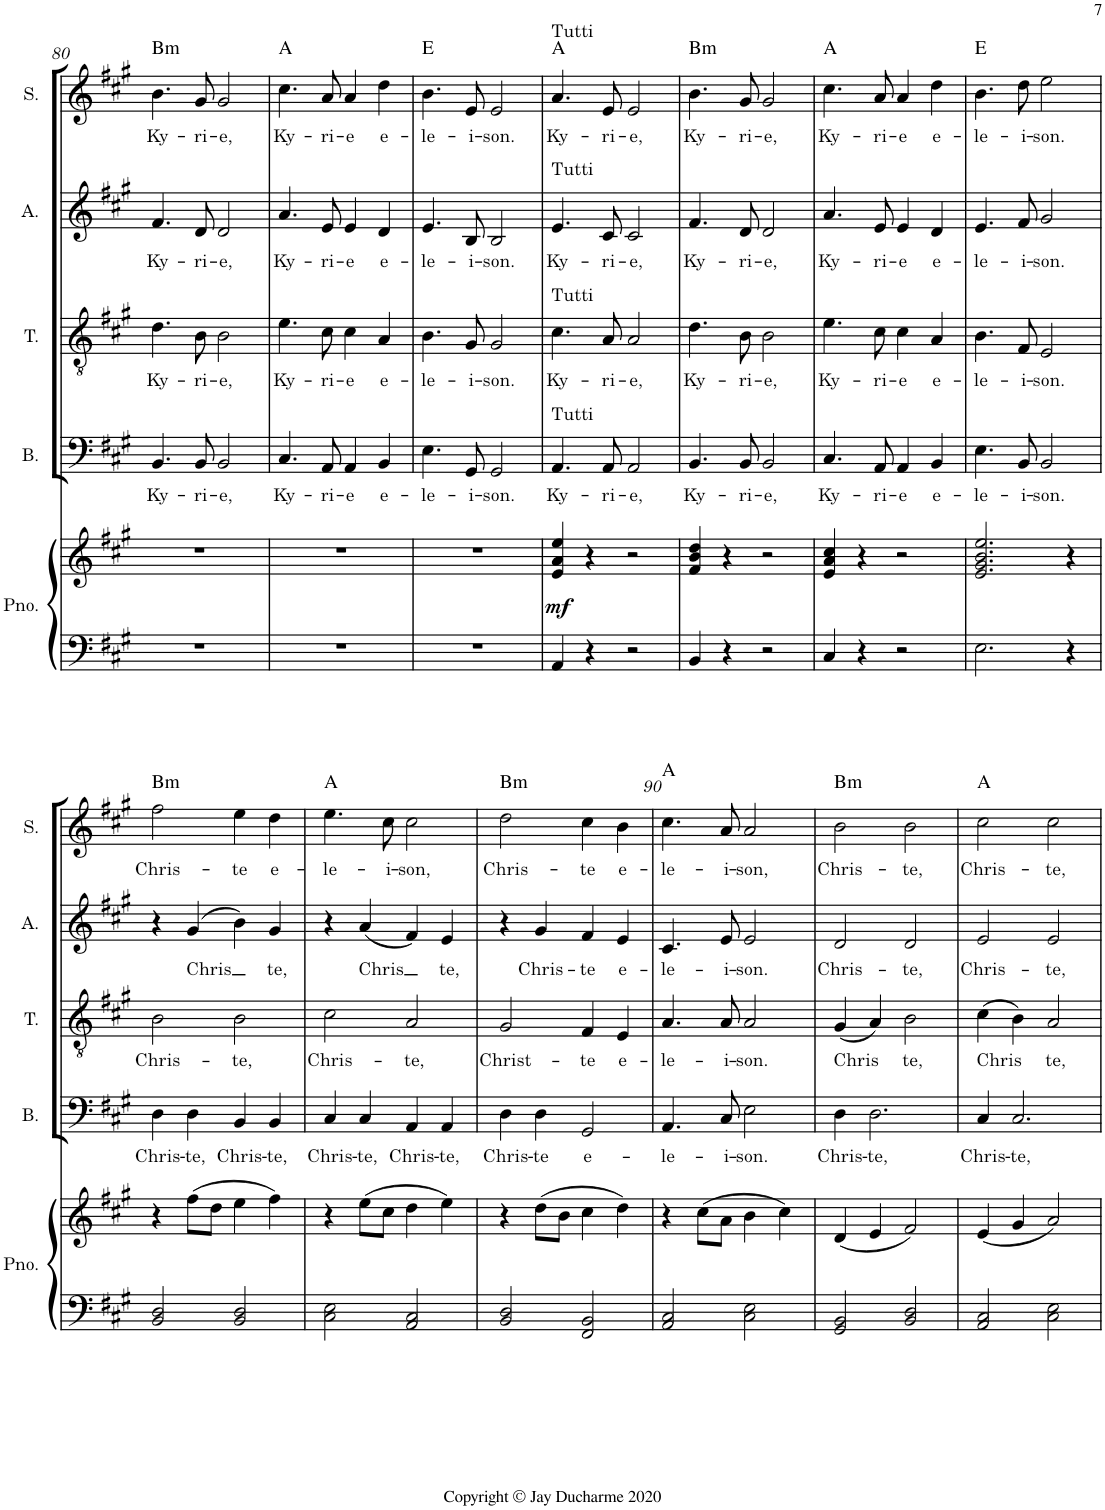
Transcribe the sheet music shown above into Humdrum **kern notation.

**kern	**kern	**dynam	**kern	**text	**kern	**text	**kern	**text	**kern	**text	**harte
*part5	*part5	*part5	*part4	*part4	*part3	*part3	*part2	*part2	*part1	*part1	*part1
*staff6	*staff5	*staff5/6	*staff4	*staff4	*staff3	*staff3	*staff2	*staff2	*staff1	*staff1	*
*I"Piano	*	*	*I"Bass	*	*I"Tenor	*	*I"Alto	*	*I"Soprano	*	*
*I'Pno.	*	*	*I'B.	*	*I'T.	*	*I'A.	*	*I'S.	*	*
!!LO:PB:g=z
*clefF4	*clefG2	*	*clefF4	*	*clefGv2	*	*clefG2	*	*clefG2	*	*
*k[f#c#g#]	*k[f#c#g#]	*	*k[f#c#g#]	*	*k[f#c#g#]	*	*k[f#c#g#]	*	*k[f#c#g#]	*	*
*A:	*A:	*	*A:	*	*A:	*	*A:	*	*A:	*	*
*M4/4	*M4/4	*	*M4/4	*	*M4/4	*	*M4/4	*	*M4/4	*	*
=80	=80	=80	=80	=80	=80	=80	=80	=80	=80	=80	=80
!	!	!	!	!LO:LY:b	!	!LO:LY:b	!	!LO:LY:b	!	!LO:LY:b	!LO:H:kt=m
1r	1r	.	4.BB/	Ky-	4.d\	Ky-	4.f#/	Ky-	4.b\	Ky-	B:min
!	!	!	!	!LO:LY:b	!	!LO:LY:b	!	!LO:LY:b	!	!LO:LY:b	!
.	.	.	8BB/	-ri-	8B\	-ri-	8d/	-ri-	8g#/	-ri-	.
!	!	!	!	!LO:LY:b	!	!LO:LY:b	!	!LO:LY:b	!	!LO:LY:b	!
.	.	.	2BB/	-e,	2B\	-e,	2d/	-e,	2g#/	-e,	.
=81	=81	=81	=81	=81	=81	=81	=81	=81	=81	=81	=81
!	!	!	!	!LO:LY:b	!	!LO:LY:b	!	!LO:LY:b	!	!LO:LY:b	!
1r	1r	.	4.C#/	Ky-	4.e\	Ky-	4.a/	Ky-	4.cc#\	Ky-	A:maj
!	!	!	!	!LO:LY:b	!	!LO:LY:b	!	!LO:LY:b	!	!LO:LY:b	!
.	.	.	8AA/	-ri-	8c#\	-ri-	8e/	-ri-	8a/	-ri-	.
!	!	!	!	!LO:LY:b	!	!LO:LY:b	!	!LO:LY:b	!	!LO:LY:b	!
.	.	.	4AA/	-e	4c#\	-e	4e/	-e	4a/	-e	.
!	!	!	!	!LO:LY:b	!	!LO:LY:b	!	!LO:LY:b	!	!LO:LY:b	!
.	.	.	4BB/	e-	4A/	e-	4d/	e-	4dd\	e-	.
=82	=82	=82	=82	=82	=82	=82	=82	=82	=82	=82	=82
!	!	!	!	!LO:LY:b	!	!LO:LY:b	!	!LO:LY:b	!	!LO:LY:b	!
1r	1r	.	4.E\	-le-	4.B\	-le-	4.e/	-le-	4.b\	-le-	E:maj
!	!	!	!	!LO:LY:b	!	!LO:LY:b	!	!LO:LY:b	!	!LO:LY:b	!
.	.	.	8GG#/	-i-	8G#/	-i-	8B/	-i-	8e/	-i-	.
!	!	!	!	!LO:LY:b	!	!LO:LY:b	!	!LO:LY:b	!	!LO:LY:b	!
.	.	.	2GG#/	-son.	2G#/	-son.	2B/	-son.	2e/	-son.	.
=83	=83	=83	=83	=83	=83	=83	=83	=83	=83	=83	=83
!	!	!	!	!	!	!	!	!	!LO:TX:a:t=Tutti	!	!
!	!	!	!	!	!	!	!LO:TX:a:t=Tutti	!	!	!	!
!	!	!	!	!	!LO:TX:a:t=Tutti	!	!	!	!	!	!
!	!	!	!LO:TX:a:t=Tutti	!	!	!	!	!	!	!	!
!	!	!LO:DY:a=2	!	!LO:LY:b	!	!LO:LY:b	!	!LO:LY:b	!	!LO:LY:b	!
4AA/	4e/ 4a/ 4ee/	mf	4.AA/	Ky-	4.c#\	Ky-	4.e/	Ky-	4.a/	Ky-	A:maj
4r	4r	.	.	.	.	.	.	.	.	.	.
!	!	!	!	!LO:LY:b	!	!LO:LY:b	!	!LO:LY:b	!	!LO:LY:b	!
.	.	.	8AA/	-ri-	8A/	-ri-	8c#/	-ri-	8e/	-ri-	.
!	!	!	!	!LO:LY:b	!	!LO:LY:b	!	!LO:LY:b	!	!LO:LY:b	!
2r	2r	.	2AA/	-e,	2A/	-e,	2c#/	-e,	2e/	-e,	.
=84	=84	=84	=84	=84	=84	=84	=84	=84	=84	=84	=84
!	!	!	!	!LO:LY:b	!	!LO:LY:b	!	!LO:LY:b	!	!LO:LY:b	!LO:H:kt=m
4BB/	4f#/ 4b/ 4dd/	.	4.BB/	Ky-	4.d\	Ky-	4.f#/	Ky-	4.b\	Ky-	B:min
4r	4r	.	.	.	.	.	.	.	.	.	.
!	!	!	!	!LO:LY:b	!	!LO:LY:b	!	!LO:LY:b	!	!LO:LY:b	!
.	.	.	8BB/	-ri-	8B\	-ri-	8d/	-ri-	8g#/	-ri-	.
!	!	!	!	!LO:LY:b	!	!LO:LY:b	!	!LO:LY:b	!	!LO:LY:b	!
2r	2r	.	2BB/	-e,	2B\	-e,	2d/	-e,	2g#/	-e,	.
=85	=85	=85	=85	=85	=85	=85	=85	=85	=85	=85	=85
!	!	!	!	!LO:LY:b	!	!LO:LY:b	!	!LO:LY:b	!	!LO:LY:b	!
4C#/	4e/ 4a/ 4cc#/	.	4.C#/	Ky-	4.e\	Ky-	4.a/	Ky-	4.cc#\	Ky-	A:maj
4r	4r	.	.	.	.	.	.	.	.	.	.
!	!	!	!	!LO:LY:b	!	!LO:LY:b	!	!LO:LY:b	!	!LO:LY:b	!
.	.	.	8AA/	-ri-	8c#\	-ri-	8e/	-ri-	8a/	-ri-	.
!	!	!	!	!LO:LY:b	!	!LO:LY:b	!	!LO:LY:b	!	!LO:LY:b	!
2r	2r	.	4AA/	-e	4c#\	-e	4e/	-e	4a/	-e	.
!	!	!	!	!LO:LY:b	!	!LO:LY:b	!	!LO:LY:b	!	!LO:LY:b	!
.	.	.	4BB/	e-	4A/	e-	4d/	e-	4dd\	e-	.
=86	=86	=86	=86	=86	=86	=86	=86	=86	=86	=86	=86
!	!	!	!	!LO:LY:b	!	!LO:LY:b	!	!LO:LY:b	!	!LO:LY:b	!
2.E\	2.e/ 2.g#/ 2.b/ 2.ee/	.	4.E\	-le-	4.B\	-le-	4.e/	-le-	4.b\	-le-	E:maj
!	!	!	!	!LO:LY:b	!	!LO:LY:b	!	!LO:LY:b	!	!LO:LY:b	!
.	.	.	8BB/	-i-	8F#/	-i-	8f#/	-i-	8dd\	-i-	.
!	!	!	!	!LO:LY:b	!	!LO:LY:b	!	!LO:LY:b	!	!LO:LY:b	!
.	.	.	2BB/	-son.	2E/	-son.	2g#/	-son.	2ee\	-son.	.
4r	4r	.	.	.	.	.	.	.	.	.	.
!!LO:LB:g=z
=87	=87	=87	=87	=87	=87	=87	=87	=87	=87	=87	=87
!	!	!	!	!LO:LY:b	!	!LO:LY:b	!	!	!	!LO:LY:b	!LO:H:kt=m
2BB/ 2D/	4r	.	4D\	Chris-	2B\	Chris-	4r	.	2ff#\	Chris-	B:min
!	!	!	!	!LO:LY:b	!	!	!	!LO:LY:b	!	!	!
.	(8ff#\L	.	4D\	-te,	.	.	(4g#/	Chris-	.	.	.
.	8dd\J	.	.	.	.	.	.	.	.	.	.
!	!	!	!	!LO:LY:b	!	!LO:LY:b	!	!	!	!LO:LY:b	!
2BB/ 2D/	4ee\	.	4BB/	Chris-	2B\	-te,	4b\)	.	4ee\	-te	.
!	!	!	!	!LO:LY:b	!	!	!	!LO:LY:b	!	!LO:LY:b	!
.	4ff#\)	.	4BB/	-te,	.	.	4g#/	-te,	4dd\	e-	.
=88	=88	=88	=88	=88	=88	=88	=88	=88	=88	=88	=88
!	!	!	!	!LO:LY:b	!	!LO:LY:b	!	!	!	!LO:LY:b	!
2C#\ 2E\	4r	.	4C#/	Chris-	2c#\	Chris-	4r	.	4.ee\	-le-	A:maj
!	!	!	!	!LO:LY:b	!	!	!	!LO:LY:b	!	!	!
.	(8ee\L	.	4C#/	-te,	.	.	(4a/	Chris-	.	.	.
!	!	!	!	!	!	!	!	!	!	!LO:LY:b	!
.	8cc#\J	.	.	.	.	.	.	.	8cc#\	-i-	.
!	!	!	!	!LO:LY:b	!	!LO:LY:b	!	!	!	!LO:LY:b	!
2AA/ 2C#/	4dd\	.	4AA/	Chris-	2A/	-te,	4f#/)	.	2cc#\	-son,	.
!	!	!	!	!LO:LY:b	!	!	!	!LO:LY:b	!	!	!
.	4ee\)	.	4AA/	-te,	.	.	4e/	-te,	.	.	.
=89	=89	=89	=89	=89	=89	=89	=89	=89	=89	=89	=89
!	!	!	!	!LO:LY:b	!	!LO:LY:b	!	!	!	!LO:LY:b	!LO:H:kt=m
2BB/ 2D/	4r	.	4D\	Chris-	2G#/	Christ-	4r	.	2dd\	Chris-	B:min
!	!	!	!	!LO:LY:b	!	!	!	!LO:LY:b	!	!	!
.	(8dd\L	.	4D\	-te	.	.	4g#/	Chris-	.	.	.
.	8b\J	.	.	.	.	.	.	.	.	.	.
!	!	!	!	!LO:LY:b	!	!LO:LY:b	!	!LO:LY:b	!	!LO:LY:b	!
2FF#/ 2BB/	4cc#\	.	2GG#/	e-	4F#/	-te	4f#/	-te	4cc#\	-te	.
!	!	!	!	!	!	!LO:LY:b	!	!LO:LY:b	!	!LO:LY:b	!
.	4dd\)	.	.	.	4E/	e-	4e/	e-	4b\	e-	.
=90	=90	=90	=90	=90	=90	=90	=90	=90	=90	=90	=90
!	!	!	!	!LO:LY:b	!	!LO:LY:b	!	!LO:LY:b	!	!LO:LY:b	!
2AA/ 2C#/	4r	.	4.AA/	-le-	4.A/	-le-	4.c#/	-le-	4.cc#\	-le-	A:maj
.	(8cc#\L	.	.	.	.	.	.	.	.	.	.
!	!	!	!	!LO:LY:b	!	!LO:LY:b	!	!LO:LY:b	!	!LO:LY:b	!
.	8a\J	.	8C#/	-i-	8A/	-i-	8e/	-i-	8a/	-i-	.
!	!	!	!	!LO:LY:b	!	!LO:LY:b	!	!LO:LY:b	!	!LO:LY:b	!
2C#\ 2E\	4b\	.	2E\	-son.	2A/	-son.	2e/	-son.	2a/	-son,	.
.	4cc#\)	.	.	.	.	.	.	.	.	.	.
=91	=91	=91	=91	=91	=91	=91	=91	=91	=91	=91	=91
!	!	!	!	!LO:LY:b	!	!LO:LY:b	!	!LO:LY:b	!	!LO:LY:b	!LO:H:kt=m
2GG#/ 2BB/	(4d/	.	4D\	Chris-	(4G#/	Chris-	2d/	Chris-	2b\	Chris-	B:min
!	!	!	!	!LO:LY:b	!	!	!	!	!	!	!
.	4e/	.	2.D\	-te,	4A/)	.	.	.	.	.	.
!	!	!	!	!	!	!LO:LY:b	!	!LO:LY:b	!	!LO:LY:b	!
2BB/ 2D/	2f#/)	.	.	.	2B\	-te,	2d/	-te,	2b\	-te,	.
=92	=92	=92	=92	=92	=92	=92	=92	=92	=92	=92	=92
!	!	!	!	!LO:LY:b	!	!LO:LY:b	!	!LO:LY:b	!	!LO:LY:b	!
2AA/ 2C#/	(4e/	.	4C#/	Chris-	(4c#\	Chris-	2e/	Chris-	2cc#\	Chris-	A:maj
!	!	!	!	!LO:LY:b	!	!	!	!	!	!	!
.	4g#/	.	2.C#/	-te,	4B\)	.	.	.	.	.	.
!	!	!	!	!	!	!LO:LY:b	!	!LO:LY:b	!	!LO:LY:b	!
2C#\ 2E\	2a/)	.	.	.	2A/	-te,	2e/	-te,	2cc#\	-te,	.
=	=	=	=	=	=	=	=	=	=	=	=
*-	*-	*-	*-	*-	*-	*-	*-	*-	*-	*-	*-
